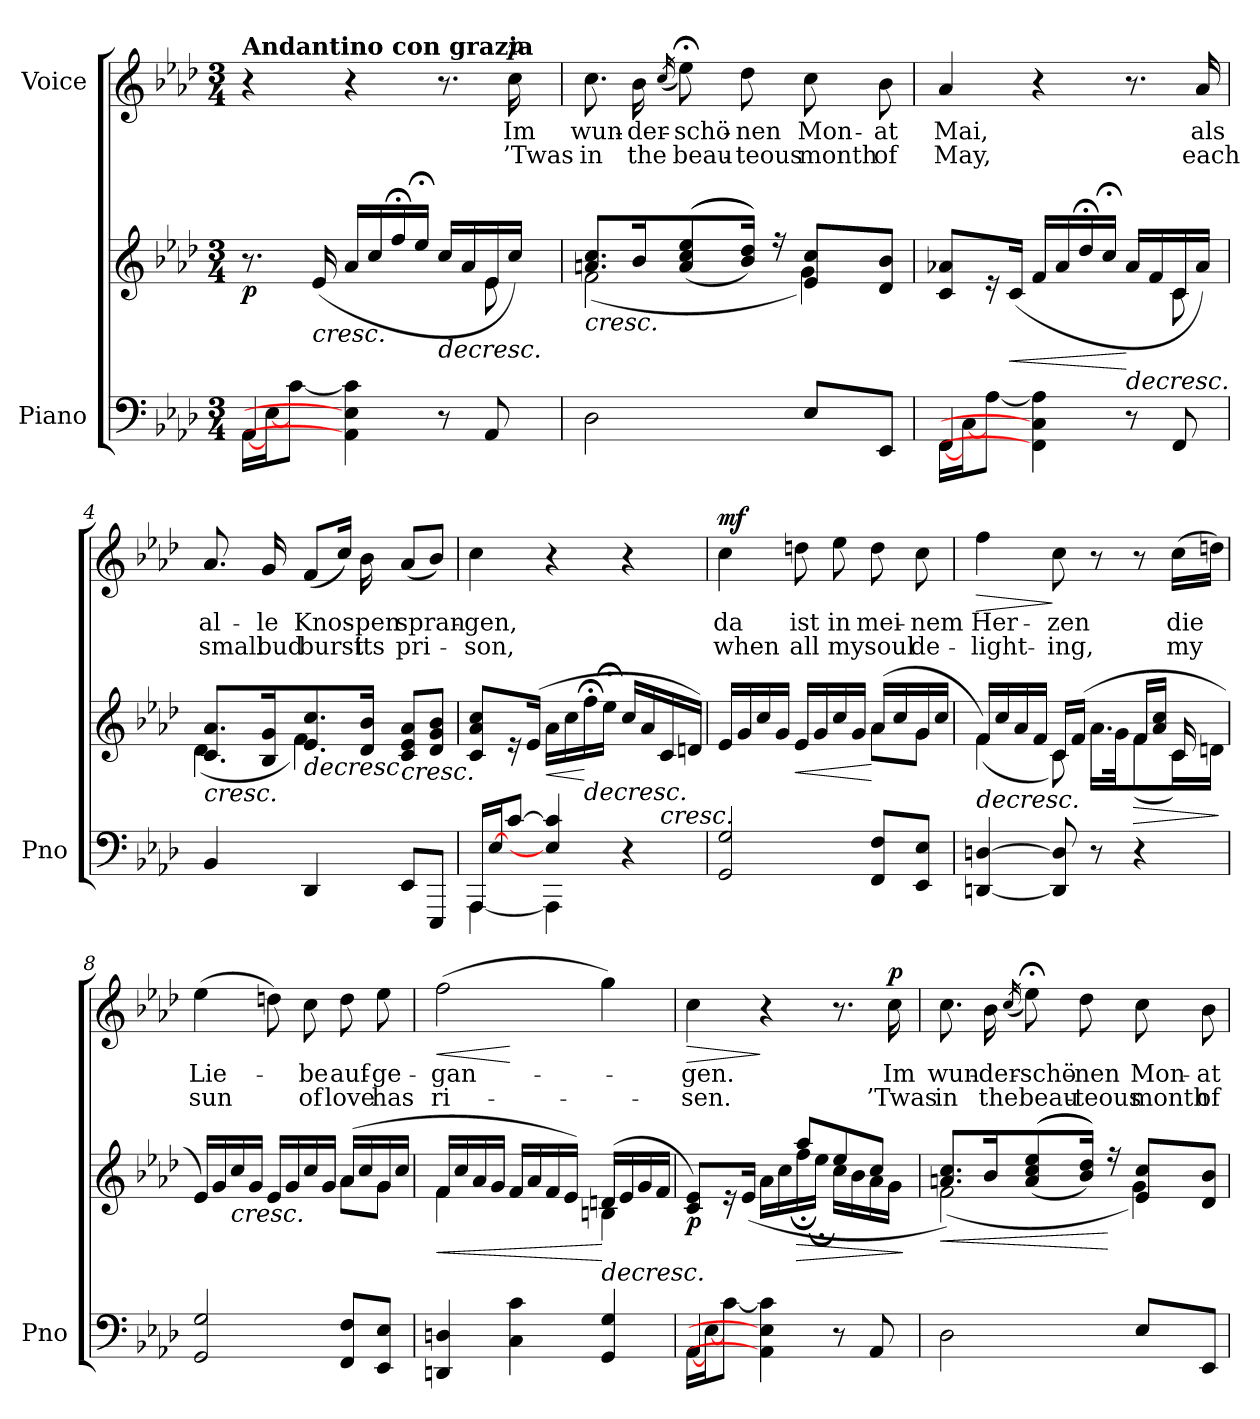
**kern	**kern	**dynam	**kern	**text	**text	**dynam
*part2	*part2	*part2	*part1	*part1	*part1	*part1
*staff3	*staff2	*staff2/3	*staff1	*staff1	*staff1	*staff1
*I"Piano	*	*	*I"Voice	*	*	*
*I'Pno	*	*	*	*	*	*
*clefF4	*clefG2	*	*clefG2	*	*	*
*k[b-e-a-d-]	*k[b-e-a-d-]	*	*k[b-e-a-d-]	*	*	*
*M3/4	*M3/4	*	*M3/4	*	*	*
=1	=1	=1	=1	=1	=1	=1
*^	*^	*	*	*	*	*
!	!	!	!	!	!LO:TX:a:B:t=Andantino con grazia	!	!	!
!	!	!	!	!LO:DY:b	!	!	!	!
4AA-/	[16AA-\LL	8.r	8ryy	p	4r	.	.	.
.	[16E-\J	.	.	.	.	.	.	.
*	*	*v	*v	*	*	*	*	*
.	[>8c\J	.	.	.	.	.	.
!	!	!	!LO:HP:b	!	!	!	!
.	.	(>16e-/	<	.	.	.	.
4AA-\] 4E-\] 4c\]	2ryy	16a-/LL	.	4r	.	.	.
.	.	16cc/	.	.	.	.	.
.	.	16ff;</	.	.	.	.	.
.	.	16ee-;</JJ	.	.	.	.	.
!	!	!	!LO:HP:b	!	!	!	!
8r	.	16cc/LL	>	8.r	.	.	.
.	.	16a-/	.	.	.	.	.
*	*	*^	*	*	*	*	*
8AA-/	.	16e-/	8e-\	.	.	.	.	.
!	!	!	!	!	!	!LO:LY:b	!LO:LY:b	!LO:DY:a
.	.	16cc/JJ)	.	.	16cc\	Im	’Twas	p
*v	*v	*	*	*	*	*	*	*
*	*v	*v	*	*	*	*	*
.	.	[	.	.	.	.
=2	=2	=2	=2	=2	=2	=2
!	!	!LO:HP:b	!	!LO:LY:b	!LO:LY:b	!
*	*^	*	*	*	*	*
2D-\	8.an/ 8.cc/L	(2f\	<	8.cc\	wun-	in	.
!	!	!	!	!	!LO:LY:b	!LO:LY:b	!
.	16b-/K	.	.	16b-\	-der-	the	.
.	.	.	.	(16qcc/	.	.	.
!	!	!	!	!	!LO:LY:b	!LO:LY:b	!
.	(((<8a/ 8cc/ 8ee-/	.	]	8ee-;<\)	-schö-	beau-	.
!	!	!	!	!	!LO:LY:b	!LO:LY:b	!
.	16b-/ 16dd-/Jk)))	.	.	8dd-\	-nen	-teous	.
.	16r	.	.	.	.	.	.
!	!	!	!	!	!LO:LY:b	!LO:LY:b	!
8E-/L	8e-/ 8cc/L	4g\)	.	8cc\	Mon-	month	.
!	!	!	!	!	!LO:LY:b	!LO:LY:b	!
8EE-/J	8d-/ 8b-/J	.	.	8b-\	-at	of	.
!!LO:LB:g=z
=3	=3	=3	=3	=3	=3	=3	=3
*^	*	*	*	*	*	*	*
!	!	!	!	!	!	!LO:LY:b	!LO:LY:b	!
4FF/	[16FF\LL	8c/ 8a-X/L	8ryy	.	4a-/	Mai,	May,	.
.	[16C\J	.	.	.	.	.	.	.
*	*	*v	*v	*	*	*	*	*
.	[>8A-\J	16r	.	.	.	.	.
!	!	!	!LO:HP:b	!	!	!	!
.	.	(16c/JJ	<	.	.	.	.
4FF\] 4C\] 4A-\]	2ryy	16f/LL	.	4r	.	.	.
.	.	16a-/	.	.	.	.	.
.	.	16dd-;</	.	.	.	.	.
.	.	16cc;</JJ	.	.	.	.	.
!	!	!	!LO:HP:n=1:b	!	!	!	!
8r	.	16a-/LL	[ >	8.r	.	.	.
.	.	16f/	.	.	.	.	.
*	*	*^	*	*	*	*	*
8FF/	.	16c/	8c\	.	.	.	.	.
!	!	!	!	!	!	!LO:LY:b	!LO:LY:b	!
.	.	16a-/JJ)	.	.	16a-/	als	each	.
*v	*v	*	*	*	*	*	*	*
*	*v	*v	*	*	*	*	*
.	.	[	.	.	.	.
!!LO:LB:g=z
=4	=4	=4	=4	=4	=4	=4
!	!	!LO:HP:b	!	!LO:LY:b	!LO:LY:b	!
*	*^	*	*	*	*	*
4BB-/	8.c/ 8.a-/L	(4d-\	<	8.a-/	al-	small	.
!	!	!	!	!	!LO:LY:b	!LO:LY:b	!
.	16B-/ 16g/K	.	.	16g/	-le	bud	.
!	!	!	!LO:HP:n=1:b	!	!LO:LY:b	!LO:LY:b	!
4DD-/	8.e-/ 8.cc/	4f\)	] >	(8f/L	Knos-	burst	.
.	.	.	.	16cc/Jk)	.	.	.
!	!	!	!	!	!LO:LY:b	!LO:LY:b	!
.	16d-/ 16b-/Jk	.	.	16b-\	-pen	its	.
!	!	!	!LO:HP:n=1:b	!	!LO:LY:b	!LO:LY:b	!
8EE-/L	8c/ 8e-/ 8a-/L	4ryy	[ <	(8a-/L	spran-	pri-	.
8EEE-/J	8d-/ 8g/ 8b-/J	.	.	8b-/J)	.	.	.
*	*v	*v	*	*	*	*	*
.	.	]	.	.	.	.
=5	=5	=5	=5	=5	=5	=5
*^	*	*	*	*	*	*
!	!	!	!	!	!LO:LY:b	!LO:LY:b	!
16AAA-/LL	[4AAA-\	8c/ 8a-/ 8cc/L	.	4cc\	-gen,	-son,	.
[<16E-/J	.	.	.	.	.	.	.
[>8c/J	.	16r	.	.	.	.	.
.	.	(16e-/JJ	.	.	.	.	.
!	!	!	!LO:HP:b	!	!	!	!
4E-/] 4c/]	4AAA-\]	16a-\LL	<	4r	.	.	.
.	.	16cc\	.	.	.	.	.
!	!	!	!LO:HP:n=1:b	!	!	!	!
.	.	16ff;<\	[ >	.	.	.	.
.	.	16ee-;<\JJ	.	.	.	.	.
4r	4ryy	16cc/LL	.	4r	.	.	.
.	.	16a-/	.	.	.	.	.
!	!	!	!LO:HP:n=1:b	!	!	!	!
.	.	16c/	[ <	.	.	.	.
.	.	16dn/JJ)	.	.	.	.	.
*v	*v	*	*	*	*	*	*
.	.	]	.	.	.	.
=6	=6	=6	=6	=6	=6	=6
*	*^	*	*	*	*	*
!	!	!	!	!	!LO:LY:b	!LO:LY:b	!LO:DY:a
2GG/ 2G/	16e-/LL	2ryy	.	4cc\	da	when	mf
.	16g/	.	.	.	.	.	.
.	16cc/	.	.	.	.	.	.
.	16g/JJ	.	.	.	.	.	.
!	!	!	!LO:HP:b	!	!LO:LY:b	!LO:LY:b	!
.	16e-/LL	.	<	8ddn\	ist	all	.
.	16g/	.	.	.	.	.	.
!	!	!	!	!	!LO:LY:b	!LO:LY:b	!
.	16cc/	.	.	8ee-\	in	my	.
.	16g/JJ	.	.	.	.	.	.
!	!	!	!	!	!LO:LY:b	!LO:LY:b	!
8FF/ 8F/L	(16a-/LL	8a-\L	[	8dd\	mei-	soul	.
.	16cc/	.	.	.	.	.	.
!	!	!	!	!	!LO:LY:b	!LO:LY:b	!
8EE-/ 8E-/J	16g/	8g\J	.	8cc\	-nem	de-	.
.	16cc/JJ	.	.	.	.	.	.
!!LO:PB:g=z
=7	=7	=7	=7	=7	=7	=7	=7
!	!	!	!LO:HP:b	!	!LO:LY:b	!LO:LY:b	!LO:HP:b
[4DDn/ [4Dn/	16f/LL)	(4f\	>	4ff\	Her-	-light-	>
.	16cc/	.	.	.	.	.	.
.	16a-/	.	.	.	.	.	.
.	16f/JJ	.	.	.	.	.	.
!	!	!	!	!	!LO:LY:b	!LO:LY:b	!
8DD/] 8D/]	16c/LL	8c\)	[	8cc\	-zen	-ing,	]
.	(16f/JJ	.	.	.	.	.	.
8r	8ryy	16.a-\LL	.	8r	.	.	.
.	.	32g\JK	.	.	.	.	.
!	!	!	!LO:HP:b	!	!	!	!
4r	16f/LL	(8f\	>	8r	.	.	.
.	16a-/ 16cc/JJ	.	.	.	.	.	.
!	!	!	!	!	!LO:LY:b	!LO:LY:b	!
.	16c/	16c\L)	.	(16cc\LL	die	my	.
.	16ryy	16dn\JJ	.	16ddn\JJ)	.	.	.
*	*v	*v	*	*	*	*	*
.	.	]	.	.	.	.
=8	=8	=8	=8	=8	=8	=8
*	*^	*	*	*	*	*
!	!	!	!	!	!LO:LY:b	!LO:LY:b	!
2GG/ 2G/	16e-/LL)	2ryy	.	(4ee-\	Lie-	sun	.
.	16g/	.	.	.	.	.	.
!	!	!	!LO:HP:b	!	!	!	!
.	16cc/	.	<	.	.	.	.
.	16g/JJ	.	.	.	.	.	.
.	16e-/LL	.	.	8ddn\)	.	.	.
.	16g/	.	.	.	.	.	.
!	!	!	!	!	!LO:LY:b	!LO:LY:b	!
.	16cc/	.	.	8cc\	-be	of	.
.	16g/JJ	.	.	.	.	.	.
!	!	!	!	!	!LO:LY:b	!LO:LY:b	!
8FF/ 8F/L	(16a-/LL	8a-\L	]	8dd\	auf-	love	.
.	16cc/	.	.	.	.	.	.
!	!	!	!	!	!LO:LY:b	!LO:LY:b	!
8EE-/ 8E-/J	16g/	8g\J	.	8ee-\	-ge-	has	.
.	16cc/JJ	.	.	.	.	.	.
!!LO:LB:g=z
=9	=9	=9	=9	=9	=9	=9	=9
!	!	!	!LO:HP:b	!	!LO:LY:b	!LO:LY:b	!LO:HP:b
*	*	*	*	*^	*	*	*
4DDn/ 4Dn/	16f/LL	4f\	<	(2ff\	4ryy	-gan-	ri-	<
.	16cc/	.	.	.	.	.	.	.
.	16a-/	.	.	.	.	.	.	.
.	16g/JJ	.	.	.	.	.	.	.
4C\ 4c\	16f/LL	4ryy	.	.	4ryy	.	.	[
.	16a-/	.	.	.	.	.	.	.
.	16f/	.	.	.	.	.	.	.
.	16e-/JJ)	.	.	.	.	.	.	.
!	!	!	!LO:HP:n=1:b	!	!	!	!	!
4GG/ 4G/	(16dn/LL	4Bn\	[ >	4gg\)	4ryy	.	.	.
.	16e-/	.	.	.	.	.	.	.
.	16g/	.	.	.	.	.	.	.
.	16f/JJ	.	.	.	.	.	.	.
*	*v	*v	*	*	*	*	*	*
*	*	*	*v	*v	*	*	*
.	.	[	.	.	.	.
!!LO:LB:g=z
=10	=10	=10	=10	=10	=10	=10
*^	*^	*	*	*	*	*
!	!	!	!	!LO:DY:b	!	!LO:LY:b	!LO:LY:b	!LO:HP:b
4AA-/	[16AA-\LL	8c/ 8e-/L)	4ryy	p	4cc\	-gen.	-sen.	>
.	[16E-\J	.	.	.	.	.	.	.
.	[>8c\J	16r	.	.	.	.	.	.
.	.	(16e-/JJ	.	.	.	.	.	.
4AA-\] 4E-\] 4c\]	2ryy	8ryy	16a-\LL	.	4r	.	.	]
.	.	.	16cc\	.	.	.	.	.
!	!	!	!	!LO:HP:b	!	!	!	!
.	.	8aa-/L	16ff;\	>	.	.	.	.
.	.	.	16ee-;\JJ	.	.	.	.	.
8r	.	8ee-/	16cc\LL	.	8.r	.	.	.
.	.	.	16b-\	.	.	.	.	.
8AA-/	.	8cc/J	16a-\	.	.	.	.	.
!	!	!	!	!	!	!LO:LY:b	!LO:LY:b	!LO:DY:a
.	.	.	16g\JJ	.	16cc\	Im	’Twas	p
*v	*v	*	*	*	*	*	*	*
*	*v	*v	*	*	*	*	*
.	.	]	.	.	.	.
=11	=11	=11	=11	=11	=11	=11
!	!	!LO:HP:b	!	!LO:LY:b	!LO:LY:b	!
*	*^	*	*	*	*	*
2D-\	8.an/ 8.cc/L)	(2f\	<	8.cc\	wun-	in	.
!	!	!	!	!	!LO:LY:b	!LO:LY:b	!
.	16b-/K	.	.	16b-\	-der-	the	.
.	.	.	.	(16qcc/	.	.	.
!	!	!	!	!	!LO:LY:b	!LO:LY:b	!
.	(((<8a/ 8cc/ 8ee-/	.	]	8ee-;<\)	-schö-	beau-	.
!	!	!	!	!	!LO:LY:b	!LO:LY:b	!
.	16b-/ 16dd-/Jk)))	.	.	8dd-\	-nen	-teous	.
.	16r	.	[	.	.	.	.
!	!	!	!	!	!LO:LY:b	!LO:LY:b	!
8E-/L	8e-/ 8cc/L	4g\)	.	8cc\	Mon-	month	.
!	!	!	!	!	!LO:LY:b	!LO:LY:b	!
8EE-/J	8d-/ 8b-/J	.	.	8b-\	-at	of	.
*	*v	*v	*	*	*	*	*
=	=	=	=	=	=	=
*-	*-	*-	*-	*-	*-	*-
